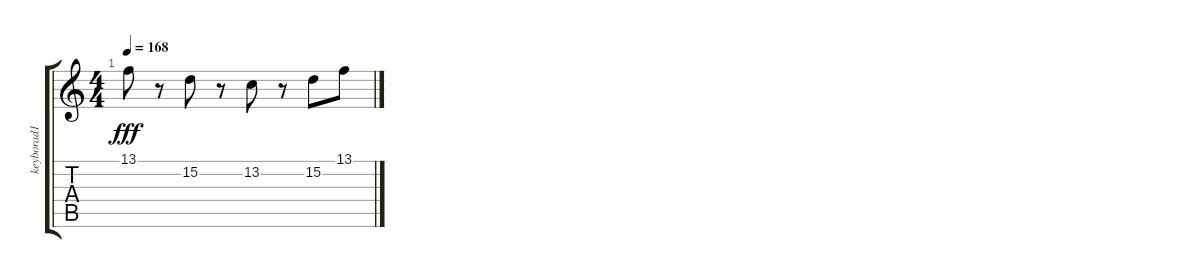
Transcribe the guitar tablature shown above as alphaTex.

\track ("keyborad1" "keyborad1") {instrument stringensemble1}
\staff {score tabs}
\tuning (E4 B3 G3 D3 A2 E2) {hide}
\ts (4 4)
\tempo 168
\clef g2
\ks c
13.1.8{dy fff} r.8 15.2.8 r.8 13.2.8 r.8 15.2.8 13.1.8
